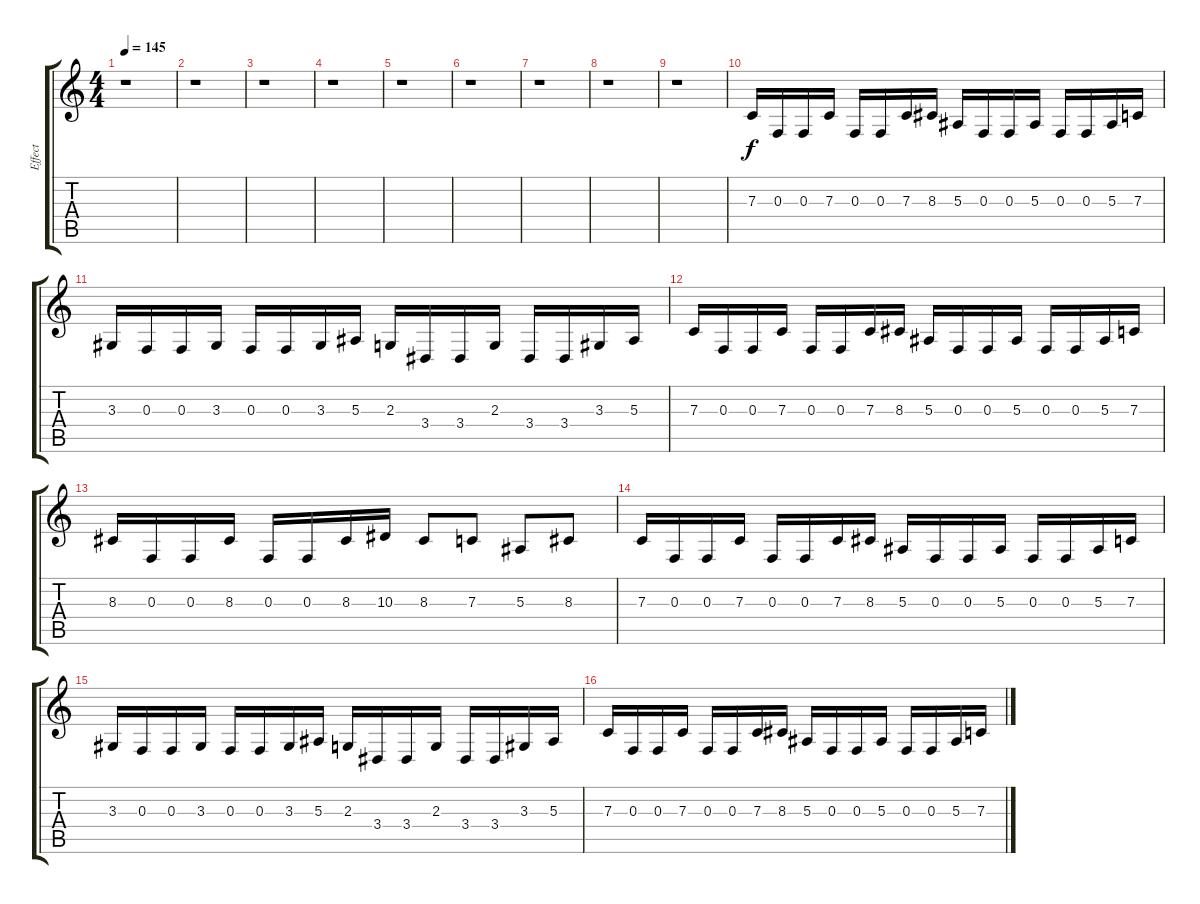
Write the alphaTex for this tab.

\track ("Effect" "Effect") {instrument sitar}
\staff {score tabs}
\tuning (D4 A3 F3 C3 G2 D2) {hide}
\ts (4 4)
\tempo 145
\clef g2
\ks c
r.1{dy f} |
r.1 |
r.1 |
r.1 |
r.1 |
r.1 |
r.1 |
r.1 |
r.1 |
7.3.16{volume 10} 0.3.16 0.3.16 7.3.16 0.3.16 0.3.16 7.3.16 8.3.16 5.3.16 0.3.16 0.3.16 5.3.16 0.3.16 0.3.16 5.3.16 7.3.16 |
3.3.16 0.3.16 0.3.16 3.3.16 0.3.16 0.3.16 3.3.16 5.3.16 2.3.16 3.4.16 3.4.16 2.3.16 3.4.16 3.4.16 3.3.16 5.3.16 |
7.3.16 0.3.16 0.3.16 7.3.16 0.3.16 0.3.16 7.3.16 8.3.16 5.3.16 0.3.16 0.3.16 5.3.16 0.3.16 0.3.16 5.3.16 7.3.16 |
8.3.16 0.3.16 0.3.16 8.3.16 0.3.16 0.3.16 8.3.16 10.3.16 8.3.8 7.3.8 5.3.8 8.3.8 |
7.3.16 0.3.16 0.3.16 7.3.16 0.3.16 0.3.16 7.3.16 8.3.16 5.3.16 0.3.16 0.3.16 5.3.16 0.3.16 0.3.16 5.3.16 7.3.16 |
3.3.16 0.3.16 0.3.16 3.3.16 0.3.16 0.3.16 3.3.16 5.3.16 2.3.16 3.4.16 3.4.16 2.3.16 3.4.16 3.4.16 3.3.16 5.3.16 |
7.3.16 0.3.16 0.3.16 7.3.16 0.3.16 0.3.16 7.3.16 8.3.16 5.3.16 0.3.16 0.3.16 5.3.16 0.3.16 0.3.16 5.3.16 7.3.16
